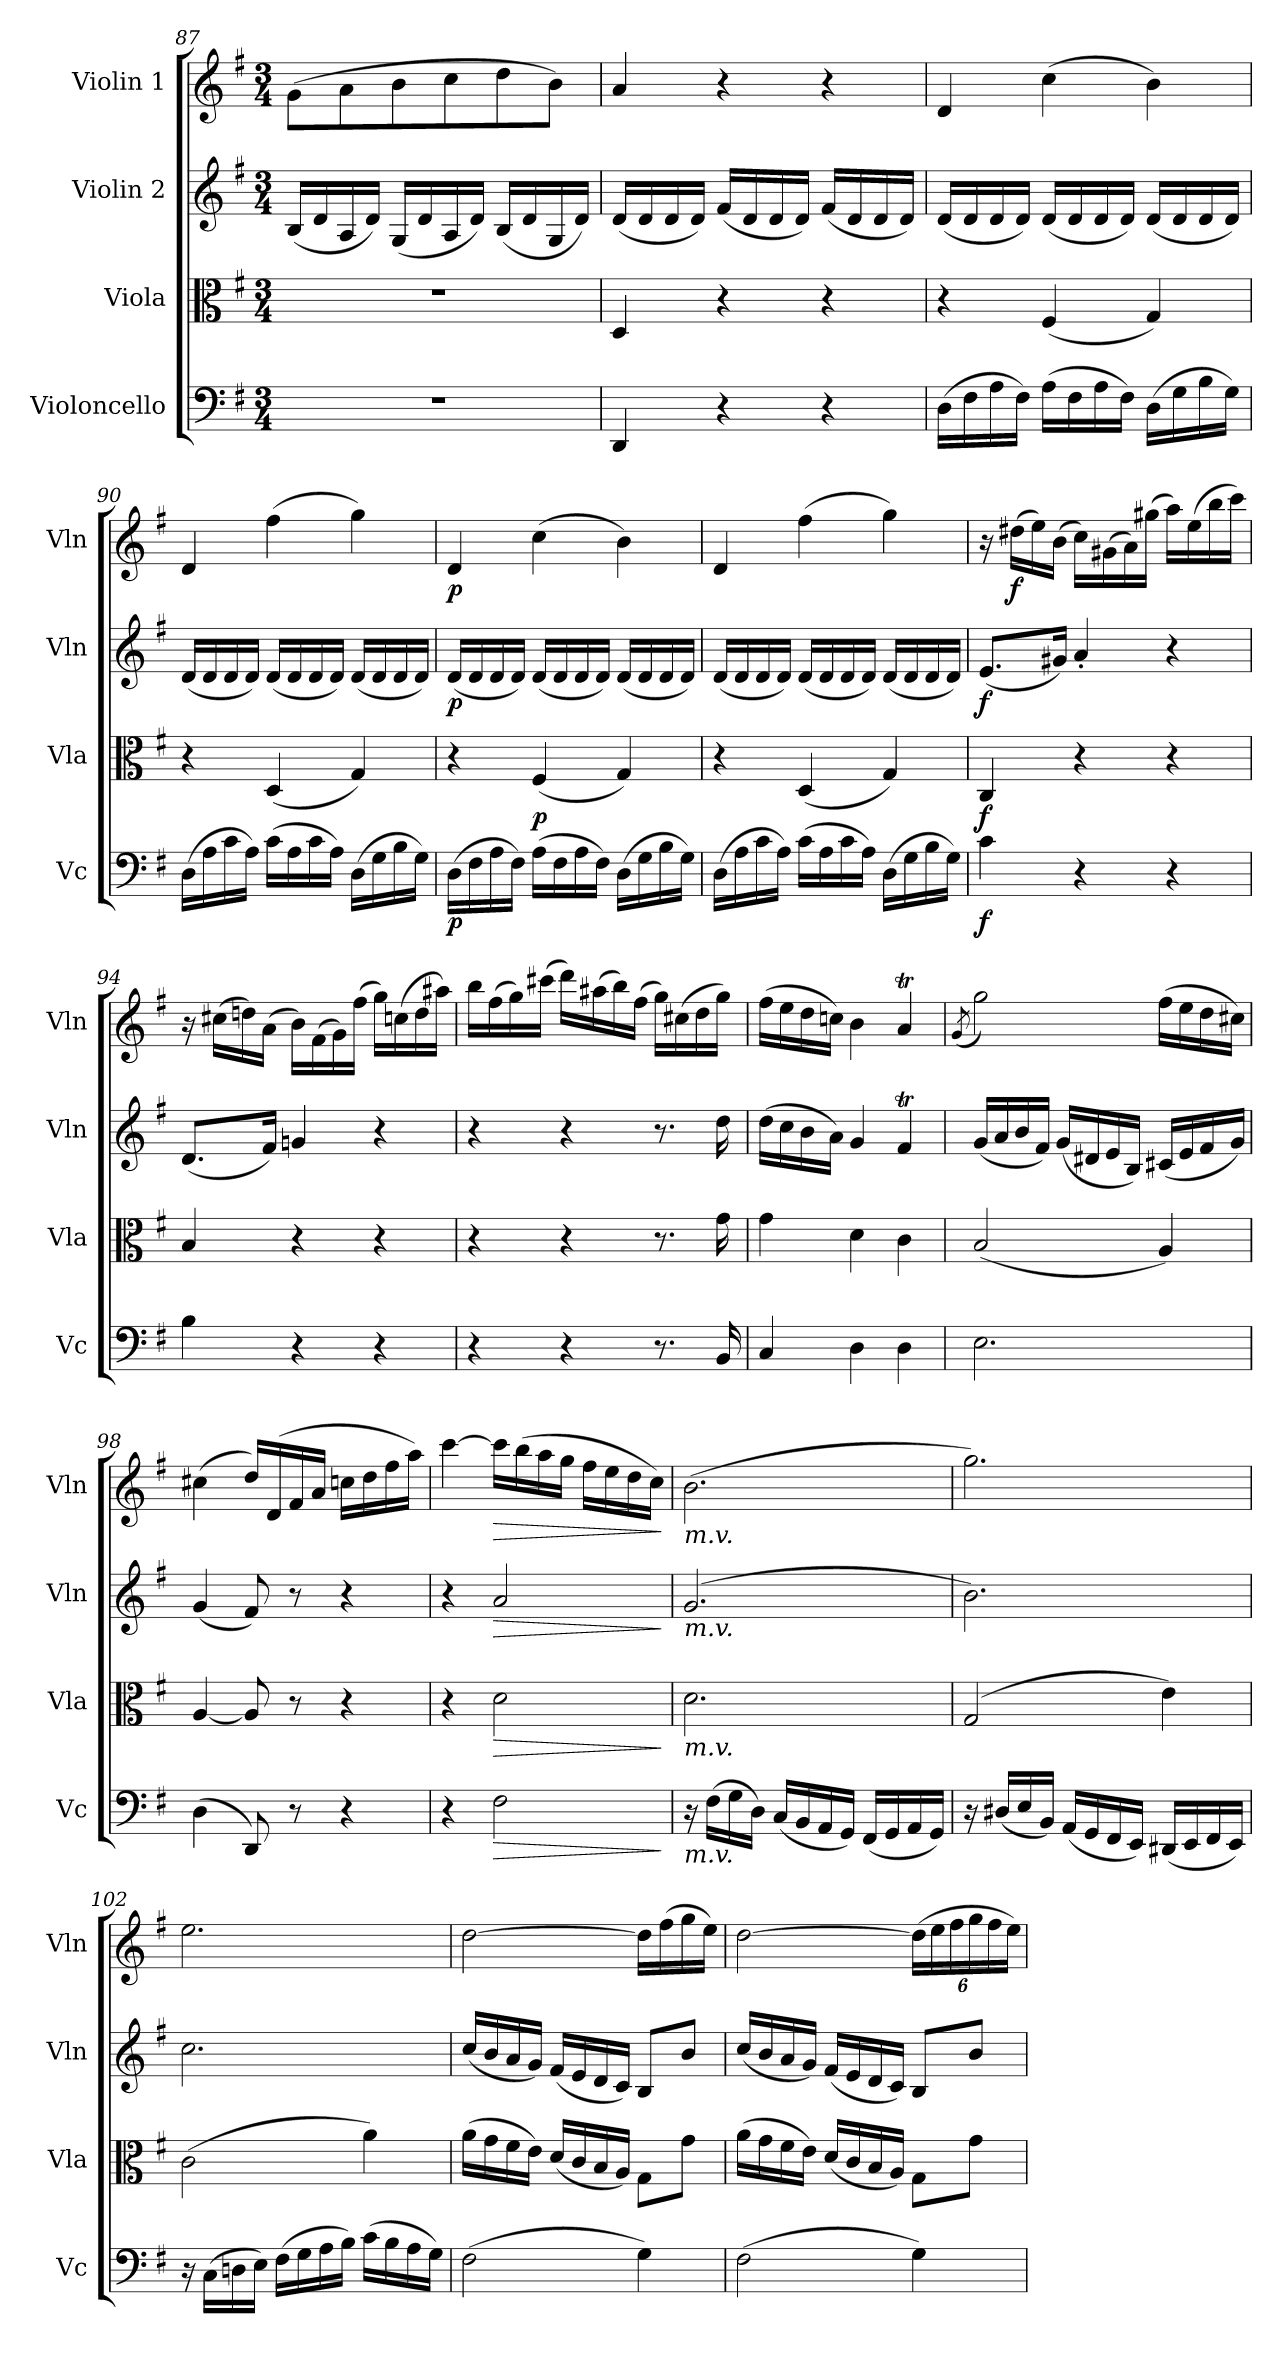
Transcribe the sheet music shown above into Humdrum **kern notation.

**kern	**dynam	**kern	**dynam	**kern	**dynam	**kern	**dynam
*part4	*part4	*part3	*part3	*part2	*part2	*part1	*part1
*staff4	*staff4	*staff3	*staff3	*staff2	*staff2	*staff1	*staff1
*I"Violoncello	*	*I"Viola	*	*I"Violin 2	*	*I"Violin 1	*
*I'Vc	*	*I'Vla	*	*I'Vln	*	*I'Vln	*
*clefF4	*	*clefC3	*	*clefG2	*	*clefG2	*
*k[f#]	*	*k[f#]	*	*k[f#]	*	*k[f#]	*
*M3/4	*	*M3/4	*	*M3/4	*	*M3/4	*
=87	=87	=87	=87	=87	=87	=87	=87
2.r	.	2.r	.	(16B/LL	.	(8g\L	.
.	.	.	.	16d/	.	.	.
.	.	.	.	16A/	.	8a\	.
.	.	.	.	16d/JJ)	.	.	.
.	.	.	.	(16G/LL	.	8b\	.
.	.	.	.	16d/	.	.	.
.	.	.	.	16A/	.	8cc\	.
.	.	.	.	16d/JJ)	.	.	.
.	.	.	.	(16B/LL	.	8dd\	.
.	.	.	.	16d/	.	.	.
.	.	.	.	16G/	.	8b\J)	.
.	.	.	.	16d/JJ)	.	.	.
!!LO:PB:g=z
=88	=88	=88	=88	=88	=88	=88	=88
4DD/	.	4D/	.	(16d/LL	.	4a/	.
.	.	.	.	16d/	.	.	.
.	.	.	.	16d/	.	.	.
.	.	.	.	16d/JJ)	.	.	.
4r	.	4r	.	(16f#/LL	.	4r	.
.	.	.	.	16d/	.	.	.
.	.	.	.	16d/	.	.	.
.	.	.	.	16d/JJ)	.	.	.
4r	.	4r	.	(16f#/LL	.	4r	.
.	.	.	.	16d/	.	.	.
.	.	.	.	16d/	.	.	.
.	.	.	.	16d/JJ)	.	.	.
=89	=89	=89	=89	=89	=89	=89	=89
(16D\LL	.	4r	.	(16d/LL	.	4d/	.
16F#\	.	.	.	16d/	.	.	.
16A\	.	.	.	16d/	.	.	.
16F#\JJ)	.	.	.	16d/JJ)	.	.	.
(16A\LL	.	(4F#/	.	(16d/LL	.	(4cc\	.
16F#\	.	.	.	16d/	.	.	.
16A\	.	.	.	16d/	.	.	.
16F#\JJ)	.	.	.	16d/JJ)	.	.	.
(16D\LL	.	4G/)	.	(16d/LL	.	4b\)	.
16G\	.	.	.	16d/	.	.	.
16B\	.	.	.	16d/	.	.	.
16G\JJ)	.	.	.	16d/JJ)	.	.	.
=90	=90	=90	=90	=90	=90	=90	=90
(16D\LL	.	4r	.	(16d/LL	.	4d/	.
16A\	.	.	.	16d/	.	.	.
16c\	.	.	.	16d/	.	.	.
16A\JJ)	.	.	.	16d/JJ)	.	.	.
(16c\LL	.	(4D/	.	(16d/LL	.	(4ff#\	.
16A\	.	.	.	16d/	.	.	.
16c\	.	.	.	16d/	.	.	.
16A\JJ)	.	.	.	16d/JJ)	.	.	.
(16D\LL	.	4G/)	.	(16d/LL	.	4gg\)	.
16G\	.	.	.	16d/	.	.	.
16B\	.	.	.	16d/	.	.	.
16G\JJ)	.	.	.	16d/JJ)	.	.	.
!!LO:LB:g=z
=91	=91	=91	=91	=91	=91	=91	=91
!	!LO:DY:b	!	!	!	!LO:DY:b	!	!LO:DY:b
(16D\LL	p	4r	.	(16d/LL	p	4d/	p
16F#\	.	.	.	16d/	.	.	.
16A\	.	.	.	16d/	.	.	.
16F#\JJ)	.	.	.	16d/JJ)	.	.	.
!	!	!	!LO:DY:b	!	!	!	!
(16A\LL	.	(4F#/	p	(16d/LL	.	(4cc\	.
16F#\	.	.	.	16d/	.	.	.
16A\	.	.	.	16d/	.	.	.
16F#\JJ)	.	.	.	16d/JJ)	.	.	.
(16D\LL	.	4G/)	.	(16d/LL	.	4b\)	.
16G\	.	.	.	16d/	.	.	.
16B\	.	.	.	16d/	.	.	.
16G\JJ)	.	.	.	16d/JJ)	.	.	.
=92	=92	=92	=92	=92	=92	=92	=92
(16D\LL	.	4r	.	(16d/LL	.	4d/	.
16A\	.	.	.	16d/	.	.	.
16c\	.	.	.	16d/	.	.	.
16A\JJ)	.	.	.	16d/JJ)	.	.	.
(16c\LL	.	(4D/	.	(16d/LL	.	(4ff#\	.
16A\	.	.	.	16d/	.	.	.
16c\	.	.	.	16d/	.	.	.
16A\JJ)	.	.	.	16d/JJ)	.	.	.
(16D\LL	.	4G/)	.	(16d/LL	.	4gg\)	.
16G\	.	.	.	16d/	.	.	.
16B\	.	.	.	16d/	.	.	.
16G\JJ)	.	.	.	16d/JJ)	.	.	.
=93	=93	=93	=93	=93	=93	=93	=93
!	!LO:DY:b	!	!LO:DY:b	!	!LO:DY:b	!	!
4c\	f	4C/	f	(8.e/L	f	16r	.
!	!	!	!	!	!	!	!LO:DY:b
.	.	.	.	.	.	(16dd#X\LL	f
.	.	.	.	.	.	16ee\)	.
.	.	.	.	16g#X/Jk)	.	(16b\JJ	.
4r	.	4r	.	4a'/	.	16cc\LL)	.
.	.	.	.	.	.	(16g#X\	.
.	.	.	.	.	.	16a\)	.
.	.	.	.	.	.	(16gg#X\JJ	.
4r	.	4r	.	4r	.	16aa\LL)	.
.	.	.	.	.	.	(16ee\	.
.	.	.	.	.	.	16bb\	.
.	.	.	.	.	.	16ccc\JJ)	.
!!LO:LB:g=z
=94	=94	=94	=94	=94	=94	=94	=94
4B\	.	4B/	.	(8.d/L	.	16r	.
.	.	.	.	.	.	(16cc#X\LL	.
.	.	.	.	.	.	16ddn\)	.
.	.	.	.	16f#/Jk)	.	(16a\JJ	.
4r	.	4r	.	4gn/	.	16b\LL)	.
.	.	.	.	.	.	(16f#\	.
.	.	.	.	.	.	16g\)	.
.	.	.	.	.	.	(16ff#\JJ	.
4r	.	4r	.	4r	.	16gg\LL)	.
.	.	.	.	.	.	(16ccn\	.
.	.	.	.	.	.	16dd\	.
.	.	.	.	.	.	16aa#X\JJ)	.
=95	=95	=95	=95	=95	=95	=95	=95
4r	.	4r	.	4r	.	16bb\LL	.
.	.	.	.	.	.	(16ff#\	.
.	.	.	.	.	.	16gg\)	.
.	.	.	.	.	.	(16ccc#X\JJ	.
4r	.	4r	.	4r	.	16ddd\LL)	.
.	.	.	.	.	.	(16aa#X\	.
.	.	.	.	.	.	16bb\)	.
.	.	.	.	.	.	(16ff#\JJ	.
8.r	.	8.r	.	8.r	.	16gg\LL)	.
.	.	.	.	.	.	(16cc#X\	.
.	.	.	.	.	.	16dd\	.
16BB/	.	16g\	.	16dd\	.	16gg\JJ)	.
=96	=96	=96	=96	=96	=96	=96	=96
4C/	.	4g\	.	(16dd\LL	.	(16ff#\LL	.
.	.	.	.	16cc\	.	16ee\	.
.	.	.	.	16b\	.	16dd\	.
.	.	.	.	16a\JJ)	.	16ccn\JJ)	.
4D\	.	4d\	.	4g/	.	4b\	.
4D\	.	4c\	.	4f#t/	.	4aT/	.
!!LO:LB:g=z
=97	=97	=97	=97	=97	=97	=97	=97
.	.	.	.	.	.	(>8qg/	.
2.E\	.	(2B/	.	(16g/LL	.	2gg\)	.
.	.	.	.	16a/	.	.	.
.	.	.	.	16b/	.	.	.
.	.	.	.	16f#/JJ)	.	.	.
.	.	.	.	(16g/LL	.	.	.
.	.	.	.	16d#X/	.	.	.
.	.	.	.	16e/	.	.	.
.	.	.	.	16B/JJ)	.	.	.
.	.	4A/)	.	(16c#X/LL	.	(16ff#\LL	.
.	.	.	.	16e/	.	16ee\	.
.	.	.	.	16f#/	.	16dd\	.
.	.	.	.	16g/JJ)	.	16cc#X\JJ)	.
=98	=98	=98	=98	=98	=98	=98	=98
(4D\	.	[4A/	.	(4g/	.	(4cc#X\	.
8DD/)	.	8A/]	.	8f#/)	.	16dd/LL)	.
.	.	.	.	.	.	(16d/	.
8r	.	8r	.	8r	.	16f#/	.
.	.	.	.	.	.	16a/JJ	.
4r	.	4r	.	4r	.	16ccn\LL	.
.	.	.	.	.	.	16dd\	.
.	.	.	.	.	.	16ff#\	.
.	.	.	.	.	.	16aa\JJ)	.
=99	=99	=99	=99	=99	=99	=99	=99
4r	.	4r	.	4r	.	[4ccc\	.
!	!LO:HP:b	!	!LO:HP:b	!	!LO:HP:b	!	!LO:HP:b
2F#\	>	2d\	>	2a/	>	16ccc\LL]	>
.	.	.	.	.	.	(16bb\	.
.	.	.	.	.	.	16aa\	.
.	.	.	.	.	.	16gg\JJ	.
.	.	.	.	.	.	16ff#\LL	.
.	.	.	.	.	.	16ee\	.
.	.	.	.	.	.	16dd\	.
.	.	.	.	.	.	16cc\JJ)	.
.	]	.	]	.	]	.	]
!!LO:PB:g=z
=100	=100	=100	=100	=100	=100	=100	=100
!	!	!	!	!	!	!LO:TX:b:i:t=m.v.	!
!	!	!	!	!LO:TX:b:i:t=m.v.	!	!	!
!	!	!LO:TX:b:i:t=m.v.	!	!	!	!	!
!LO:TX:b:i:t=m.v.	!	!	!	!	!	!	!
16r	.	2.d\	.	(2.g/	.	(2.b\	.
(16F#\LL	.	.	.	.	.	.	.
16G\	.	.	.	.	.	.	.
16D\JJ)	.	.	.	.	.	.	.
(16C/LL	.	.	.	.	.	.	.
16BB/	.	.	.	.	.	.	.
16AA/	.	.	.	.	.	.	.
16GG/JJ)	.	.	.	.	.	.	.
(16FF#/LL	.	.	.	.	.	.	.
16GG/	.	.	.	.	.	.	.
16AA/	.	.	.	.	.	.	.
16GG/JJ)	.	.	.	.	.	.	.
=101	=101	=101	=101	=101	=101	=101	=101
16r	.	(2G/	.	2.b\)	.	2.gg\)	.
(16D#X/LL	.	.	.	.	.	.	.
16E/	.	.	.	.	.	.	.
16BB/JJ)	.	.	.	.	.	.	.
(16AA/LL	.	.	.	.	.	.	.
16GG/	.	.	.	.	.	.	.
16FF#/	.	.	.	.	.	.	.
16EE/JJ)	.	.	.	.	.	.	.
(16DD#X/LL	.	4e\)	.	.	.	.	.
16EE/	.	.	.	.	.	.	.
16FF#/	.	.	.	.	.	.	.
16EE/JJ)	.	.	.	.	.	.	.
=102	=102	=102	=102	=102	=102	=102	=102
16r	.	(2c\	.	2.cc\	.	2.ee\	.
(16C\LL	.	.	.	.	.	.	.
16Dn\	.	.	.	.	.	.	.
16E\JJ)	.	.	.	.	.	.	.
(16F#\LL	.	.	.	.	.	.	.
16G\	.	.	.	.	.	.	.
16A\	.	.	.	.	.	.	.
16B\JJ)	.	.	.	.	.	.	.
(16c\LL	.	4a\)	.	.	.	.	.
16B\	.	.	.	.	.	.	.
16A\	.	.	.	.	.	.	.
16G\JJ)	.	.	.	.	.	.	.
!!LO:LB:g=z
=103	=103	=103	=103	=103	=103	=103	=103
(2F#\	.	(16a\LL	.	(16cc/LL	.	[2dd\	.
.	.	16g\	.	16b/	.	.	.
.	.	16f#\	.	16a/	.	.	.
.	.	16e\JJ)	.	16g/JJ)	.	.	.
.	.	(16d/LL	.	(16f#/LL	.	.	.
.	.	16c/	.	16e/	.	.	.
.	.	16B/	.	16d/	.	.	.
.	.	16A/JJ)	.	16c/JJ)	.	.	.
4G\)	.	8G\L	.	8B/L	.	16dd\LL]	.
.	.	.	.	.	.	(16ff#\	.
.	.	8g\J	.	8b/J	.	16gg\	.
.	.	.	.	.	.	16ee\JJ)	.
=104	=104	=104	=104	=104	=104	=104	=104
(2F#\	.	(16a\LL	.	(16cc/LL	.	[2dd\	.
.	.	16g\	.	16b/	.	.	.
.	.	16f#\	.	16a/	.	.	.
.	.	16e\JJ)	.	16g/JJ)	.	.	.
.	.	(16d/LL	.	(16f#/LL	.	.	.
.	.	16c/	.	16e/	.	.	.
.	.	16B/	.	16d/	.	.	.
.	.	16A/JJ)	.	16c/JJ)	.	.	.
*	*	*	*	*	*	*Xbrackettup	*
4G\)	.	8G\L	.	8B/L	.	(24dd\LL]	.
.	.	.	.	.	.	24ee\	.
.	.	.	.	.	.	24ff#\	.
.	.	8g\J	.	8b/J	.	24gg\	.
.	.	.	.	.	.	24ff#\	.
.	.	.	.	.	.	24ee\JJ)	.
=	=	=	=	=	=	=	=
*-	*-	*-	*-	*-	*-	*-	*-
